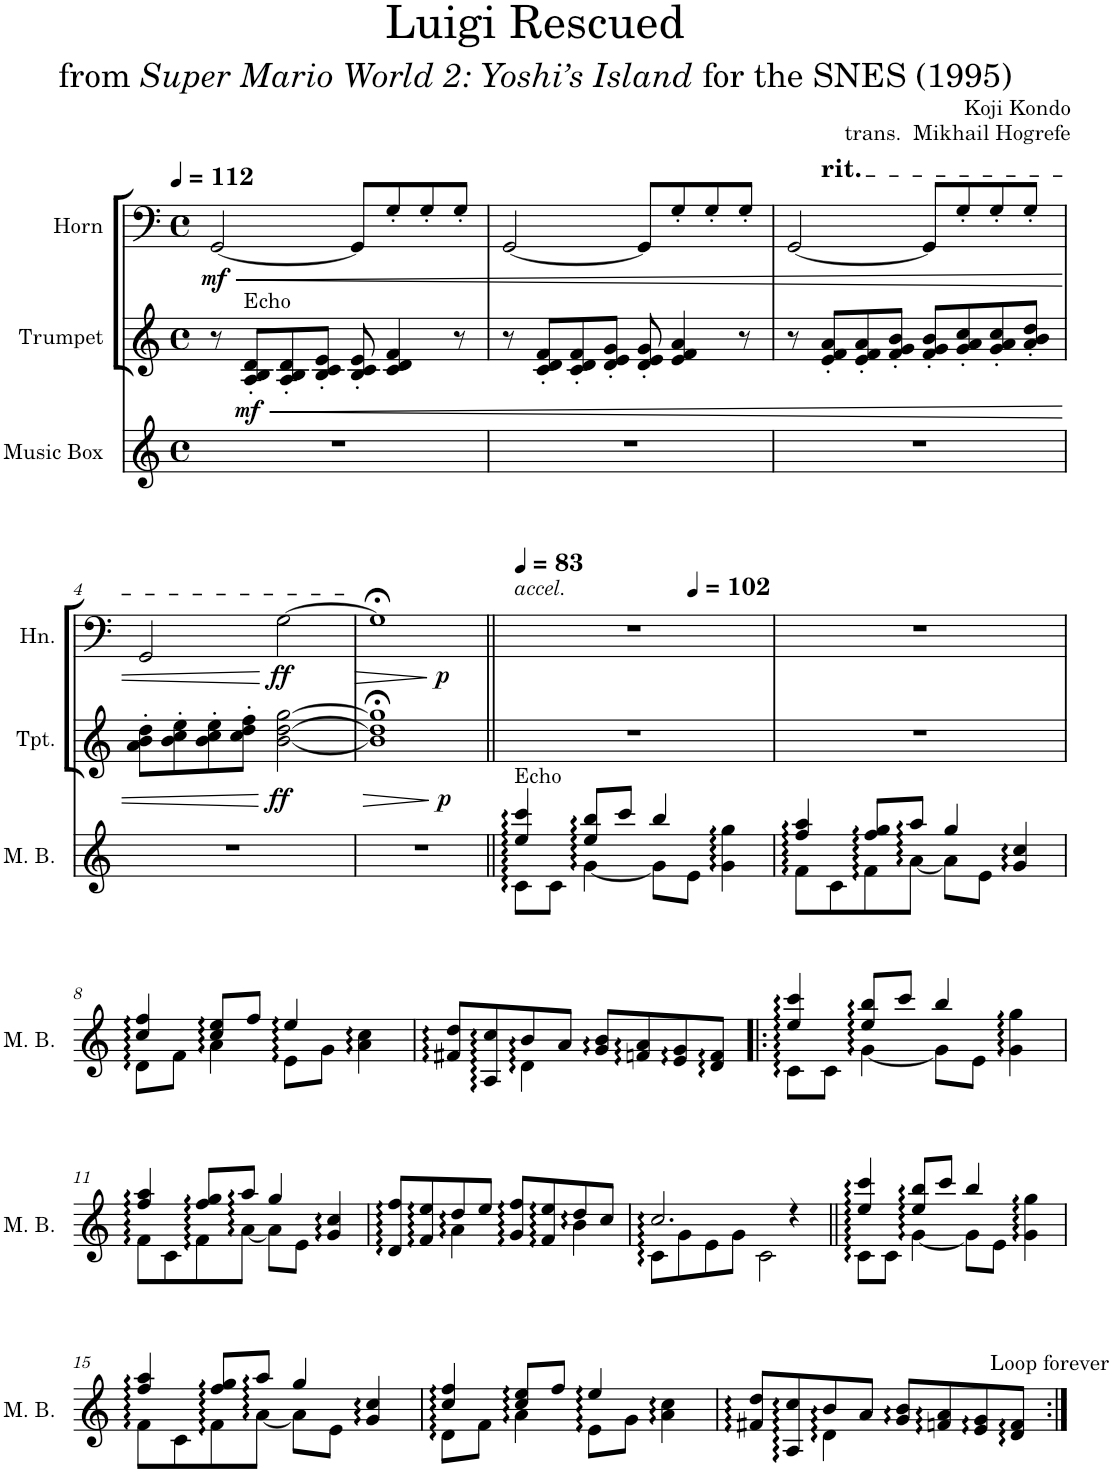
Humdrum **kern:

**kern	**kern	**kern	**kern	**kern	**kern	**dynam	**kern	**dynam	**kern	**dynam
*part8	*part7	*part6	*part5	*part4	*part3	*part3	*part2	*part2	*part1	*part1
*staff8	*staff7	*staff6	*staff5	*staff4	*staff3	*staff3	*staff2	*staff2	*staff1	*staff1
*I"Celesta	*I"Celesta	*I"Celesta	*I"Celesta	*I"Music Box	*I"Trumpet in C	*	*I"Trumpet	*	*I"Horn	*
*I'Clst	*I'Clst	*I'Clst	*I'Clst	*I'M. B.	*I'Tpt	*	*I'Tpt.	*	*I'Hn.	*
*stria5	*stria5	*stria5	*stria5	*	*stria5	*	*	*	*	*
*clefG2	*clefG2	*clefG2	*clefG2	*clefG2	*clefG2	*	*clefG2	*	*clefF4	*
*	*	*	*	*	*Trd1c2	*	*Trd1c2	*	*Trd4c7	*
*k[]	*k[]	*k[]	*k[]	*k[]	*k[]	*	*k[]	*	*k[]	*
*M4/4	*M4/4	*M4/4	*M4/4	*M4/4	*M4/4	*	*M4/4	*	*M4/4	*
*met(c)	*met(c)	*met(c)	*met(c)	*met(c)	*met(c)	*	*met(c)	*	*met(c)	*
*MM112	*MM112	*MM112	*MM112	*MM112	*MM112	*	*MM112	*	*MM112	*
=1	=1	=1	=1	=1	=1	=1	=1	=1	=1	=1
!	!	!	!	!	!	!	!	!	!	!LO:HP:b
!	!	!	!	!	!	!	!	!	!	!LO:DY:n=1:b
1r	1r	1r	1r	1r	8r	.	8r	.	[2GG/	< mf
!	!	!	!	!	!	!	!LO:TX:a:t=Echo	!	!	!
!	!	!	!	!	!	!	!	!LO:HP:b	!	!
!	!	!	!	!	!	!	!	!LO:DY:n=1:b	!	!
.	.	.	.	.	16r	.	8A/' 8B/' 8d/'L	< mf	.	.
!	!	!	!	!	!	!LO:HP:b	!	!	!	!
!	!	!	!	!	!	!LO:DY:n=1:b	!	!	!	!
.	.	.	.	.	8d'	< p	.	.	.	.
.	.	.	.	.	.	.	8A/' 8B/' 8d/'	.	.	.
.	.	.	.	.	8d'/L	.	.	.	.	.
.	.	.	.	.	.	.	8B/' 8c/' 8e/'J	.	.	.
.	.	.	.	.	8e'/J	.	.	.	.	.
.	.	.	.	.	.	.	8B/' 8c/' 8e/'	.	8GG/L]	.
.	.	.	.	.	8e'	.	.	.	.	.
.	.	.	.	.	.	.	4c/ 4d/ 4f/	.	8G'/	.
.	.	.	.	.	4f	.	.	.	.	.
.	.	.	.	.	.	.	.	.	8G'/	.
.	.	.	.	.	.	.	8r	.	8G'/J	.
.	.	.	.	.	16r	.	.	.	.	.
=2	=2	=2	=2	=2	=2	=2	=2	=2	=2	=2
1r	1r	1r	1r	1r	16r	.	8r	.	[2GG/	.
.	.	.	.	.	8r	.	.	.	.	.
.	.	.	.	.	.	.	8c/' 8d/' 8f/'L	.	.	.
.	.	.	.	.	8f'	.	.	.	.	.
.	.	.	.	.	.	.	8c/' 8d/' 8f/'	.	.	.
.	.	.	.	.	8f'/L	.	.	.	.	.
.	.	.	.	.	.	.	8d/' 8e/' 8g/'J	.	.	.
.	.	.	.	.	8g'/J	.	.	.	.	.
.	.	.	.	.	.	.	8d/' 8e/' 8g/'	.	8GG/L]	.
.	.	.	.	.	8g'	.	.	.	.	.
.	.	.	.	.	.	.	4e/ 4f/ 4a/	.	8G'/	.
.	.	.	.	.	4a	.	.	.	.	.
.	.	.	.	.	.	.	.	.	8G'/	.
.	.	.	.	.	.	.	8r	.	8G'/J	.
.	.	.	.	.	16r	.	.	.	.	.
=3	=3	=3	=3	=3	=3	=3	=3	=3	=3	=3
*	*	*	*	*	*	*	*	*	*^	*
1r	1r	1r	1r	1r	16r	.	8r	.	[2GG/	8ryy	.
.	.	.	.	.	8r	.	.	.	.	.	.
!	!	!	!	!	!	!	!	!	!	!LO:TX:a:t=rit.	!
.	.	.	.	.	.	.	8e/' 8f/' 8a/'L	.	.	2..ryy	.
.	.	.	.	.	8a'	.	.	.	.	.	.
.	.	.	.	.	.	.	8e/' 8f/' 8a/'	.	.	.	.
.	.	.	.	.	8a'/L	.	.	.	.	.	.
.	.	.	.	.	.	.	8f/' 8g/' 8b/'J	.	.	.	.
.	.	.	.	.	8b'/J	.	.	.	.	.	.
.	.	.	.	.	.	.	8f/' 8g/' 8b/'L	.	8GG/L]	.	.
.	.	.	.	.	8b'\L	.	.	.	.	.	.
.	.	.	.	.	.	.	8g/' 8a/' 8cc/'	.	8G'/	.	.
.	.	.	.	.	8cc'\J	.	.	.	.	.	.
.	.	.	.	.	.	.	8g/' 8a/' 8cc/'	.	8G'/	.	.
.	.	.	.	.	8cc'\L	.	.	.	.	.	.
.	.	.	.	.	.	.	8a/' 8b/' 8dd/'J	.	8G'/J	.	.
.	.	.	.	.	16dd\Jk	.	.	.	.	.	.
*	*	*	*	*	*	*	*	*	*v	*v	*
!!LO:LB:g=z
=4	=4	=4	=4	=4	=4	=4	=4	=4	=4	=4
1r	1r	1r	1r	1r	16r	.	8a\' 8b\' 8dd\'L	.	2GG/	.
.	.	.	.	.	8dd'\L	.	.	.	.	.
.	.	.	.	.	.	.	8b\' 8cc\' 8ee\'	.	.	.
.	.	.	.	.	8ee'\J	.	.	.	.	.
.	.	.	.	.	.	.	8b\' 8cc\' 8ee\'	.	.	.
.	.	.	.	.	8ee'\L	.	.	.	.	.
.	.	.	.	.	.	.	8cc\' 8dd\' 8ff\'J	.	.	.
.	.	.	.	.	8ff'\J	.	.	.	.	.
!	!	!	!	!	!	!	!	!LO:DY:n=1:b	!	!LO:DY:n=1:b
.	.	.	.	.	.	.	[2b\ [2dd\ [2gg\	[ ff	[2G\	[ ff
!	!	!	!	!	!	!LO:DY:n=1:b	!	!	!	!
.	.	.	.	.	[4..gg	[ mf	.	.	.	.
=5	=5	=5	=5	=5	=5	=5	=5	=5	=5	=5
!	!	!	!	!	!	!LO:HP:b	!	!LO:HP:b	!	!LO:HP:b
*	*	*	*	*	*^	*	*^	*	*^	*
1r	1r	1r	1r	1r	1gg]	2ryy	>	1b];< 1dd];< 1gg];<	2ryy	>	1G;<]	2ryy	>
.	.	.	.	.	.	8ryy	.	.	8ryy	.	.	8ryy	.
!	!	!	!	!	!	!	!LO:DY:b	!	!	!LO:DY:b	!	!	!LO:DY:b
.	.	.	.	.	.	4.ryy	ppp	.	4.ryy	p	.	4.ryy	p
.	.	.	.	.	.	.	.	.	.	.	.	.	]
*	*	*	*	*	*v	*v	*	*	*	*	*	*	*
*	*	*	*	*	*	*	*v	*v	*	*	*	*
=6||	=6||	=6||	=6||	=6||	=6||	=6||	=6||	=6||	=6||	=6||	=6||
*	*	*	*	*	*	*	*	*	*MM83	*	*
*	*	*	*	*^	*^	*	*^	*	*	*	*
!	!	!	!	!	!	!	!	!	!	!	!	!LO:TX:a:i:t=accel.	!	!
!	!	!	!	!LO:TX:a:t=Echo	!	!	!	!	!	!	!	!	!	!
*	*	*	*	*	*	*v	*v	*	*	*	*	*	*	*
*	*	*	*	*	*	*	*	*v	*v	*	*	*	*
8c	4r	32r	64r	4ee/:: 4ccc/::	8c::\L	1r	.	1r	.	1r	2ryy	.
.	.	.	[64ee\KKKL	.	.	.	.	.	.	.	.	.
.	.	[32ccc\KLL	8..ee\J]	.	.	.	.	.	.	.	.	.
.	.	16ccc\JJ_	.	.	.	.	.	.	.	.	.	.
[4.c	.	4ccc]	.	.	8c\J	.	.	.	.	.	.	.
.	2g	.	64r	8ee/:: 8bb/::L	[4g::\	.	.	.	.	.	.	.
.	.	.	[64ee\KKKL	.	.	.	.	.	.	.	.	.
.	.	.	8..ee]\ 8..bb\J	.	.	.	.	.	.	.	.	.
.	.	[8ccc	.	8ccc/J	.	.	.	.	.	.	.	.
8c]	.	8ccc]	4bb	4bb/	8g\L]	.	.	.	.	.	8ryy	.
*	*	*	*	*	*	*	*	*	*	*MM102	*	*
4.e	.	8r	.	.	8e\J	.	.	.	.	.	4.ryy	.
.	[4g	64r	4r	4g\:: 4gg\::	4ryy	.	.	.	.	.	.	.
.	.	[64gg\KKKL	.	.	.	.	.	.	.	.	.	.
.	.	8..gg\J]	.	.	.	.	.	.	.	.	.	.
*	*	*	*	*v	*v	*	*	*	*	*	*	*
.	.	.	.	.	.	]	.	]	.	.	.
*	*	*	*	*	*	*	*	*	*v	*v	*
=7	=7	=7	=7	=7	=7	=7	=7	=7	=7	=7
*	*	*	*	*^	*	*	*	*	*	*
4f	8g]	32r	64r	4ff/:: 4aa/::	8f::\L	1r	.	1r	.	1r	.
.	.	.	[64ff\KKKL	.	.	.	.	.	.	.	.
.	.	[32aa\KLL	8..ff\J]	.	.	.	.	.	.	.	.
.	.	16aa\JJ_	.	.	.	.	.	.	.	.	.
.	4c	4aa]	.	.	8c\	.	.	.	.	.	.
[4f	.	.	64r	8ff/:: 8gg/::L	8f::\	.	.	.	.	.	.
.	.	.	[64ff\KKKL	.	.	.	.	.	.	.	.
.	.	.	8..ff]\ 8..gg\J	.	.	.	.	.	.	.	.
.	[8a	64r	.	8aa::/J	[8a::\J	.	.	.	.	.	.
.	.	[16..aa	.	.	.	.	.	.	.	.	.
8f]	4a]	8aa]	2gg	4gg/	8a\L]	.	.	.	.	.	.
4e	.	8r	.	.	8e\J	.	.	.	.	.	.
.	[4g	64r	.	4g/:: 4cc/::	4ryy	.	.	.	.	.	.
.	.	[64cc\KKKL	.	.	.	.	.	.	.	.	.
.	.	8..cc\J]	.	.	.	.	.	.	.	.	.
8r	.	.	.	.	.	.	.	.	.	.	.
!!LO:LB:g=z
=8	=8	=8	=8	=8	=8	=8	=8	=8	=8	=8	=8
2d	8g/L]	32r	64r	4cc/:: 4ff/::	8d::\L	1r	.	1r	.	1r	.
.	.	.	[64cc\KKKL	.	.	.	.	.	.	.	.
.	.	[32ff\KLL	8..cc\J]	.	.	.	.	.	.	.	.
.	.	16ff\JJ_	.	.	.	.	.	.	.	.	.
.	8f/J	4ff]	.	.	8f\J	.	.	.	.	.	.
.	[4a	.	64r	8cc/:: 8ee/::L	4a\	.	.	.	.	.	.
.	.	.	[64cc\KKKL	.	.	.	.	.	.	.	.
.	.	.	8..cc]\ 8..ee\J	.	.	.	.	.	.	.	.
.	.	[8ff	.	8ff/J	.	.	.	.	.	.	.
2e	8a/L]	8ff]	64r	4ee::/	8e::\L	.	.	.	.	.	.
.	.	.	[32.ee	.	.	.	.	.	.	.	.
.	.	.	4..ee]	.	.	.	.	.	.	.	.
.	8g/J	8r	.	.	8g\J	.	.	.	.	.	.
.	4a	64r	.	4a\:: 4cc\::	4ryy	.	.	.	.	.	.
.	.	[64cc\KKKL	.	.	.	.	.	.	.	.	.
.	.	8..cc\J]	.	.	.	.	.	.	.	.	.
=9	=9	=9	=9	=9	=9	=9	=9	=9	=9	=9	=9
8r	4f#X	64r	8r	8f#X/:: 8dd/::L	4ryy	1r	.	1r	.	1r	.
.	.	[64dd\KKKL	.	.	.	.	.	.	.	.	.
.	.	8..dd\J]	.	.	.	.	.	.	.	.	.
[4.A	.	.	64r	8A/:: 8cc/::	.	.	.	.	.	.	.
.	.	.	[64cc\KKKL	.	.	.	.	.	.	.	.
.	.	.	8..cc\J]	.	.	.	.	.	.	.	.
.	4d	64r	.	8b::/	4d::\	.	.	.	.	.	.
.	.	[64b\KKKL	.	.	.	.	.	.	.	.	.
.	.	8..b\J]	.	.	.	.	.	.	.	.	.
.	.	.	4a	8a/J	.	.	.	.	.	.	.
8A]	4b	64r	.	8g/:: 8b/::L	2ryy	.	.	.	.	.	.
.	.	[64g/KKKL	.	.	.	.	.	.	.	.	.
.	.	8..g/J]	.	.	.	.	.	.	.	.	.
4a	.	.	64r	8fn/:: 8a/::	.	.	.	.	.	.	.
.	.	.	[64f/KKKL	.	.	.	.	.	.	.	.
.	.	.	8..f/J]	.	.	.	.	.	.	.	.
.	4g	64r	.	8e/:: 8g/::	.	.	.	.	.	.	.
.	.	[64e/KKKL	.	.	.	.	.	.	.	.	.
.	.	8..e/J]	.	.	.	.	.	.	.	.	.
8f	.	.	64r	8d/:: 8f/::J	.	.	.	.	.	.	.
.	.	.	16..d	.	.	.	.	.	.	.	.
=10!|:	=10!|:	=10!|:	=10!|:	=10!|:	=10!|:	=10!|:	=10!|:	=10!|:	=10!|:	=10!|:	=10!|:
8c	4r	32r	64r	4ee/:: 4ccc/::	8c::\L	1r	.	1r	.	1r	.
.	.	.	[64ee\KKKL	.	.	.	.	.	.	.	.
.	.	[32ccc\KLL	8..ee\J]	.	.	.	.	.	.	.	.
.	.	16ccc\JJ_	.	.	.	.	.	.	.	.	.
[4.c	.	4ccc]	.	.	8c\J	.	.	.	.	.	.
.	2g	.	64r	8ee/:: 8bb/::L	[4g::\	.	.	.	.	.	.
.	.	.	[64ee\KKKL	.	.	.	.	.	.	.	.
.	.	.	8..ee]\ 8..bb\J	.	.	.	.	.	.	.	.
.	.	[8ccc	.	8ccc/J	.	.	.	.	.	.	.
8c]	.	8ccc]	4bb	4bb/	8g\L]	.	.	.	.	.	.
4.e	.	8r	.	.	8e\J	.	.	.	.	.	.
.	[4g	64r	4r	4g\:: 4gg\::	4ryy	.	.	.	.	.	.
.	.	[64gg\KKKL	.	.	.	.	.	.	.	.	.
.	.	8..gg\J]	.	.	.	.	.	.	.	.	.
!!LO:LB:g=z
=11	=11	=11	=11	=11	=11	=11	=11	=11	=11	=11	=11
4f	8g]	32r	64r	4ff/:: 4aa/::	8f::\L	1r	.	1r	.	1r	.
.	.	.	[64ff\KKKL	.	.	.	.	.	.	.	.
.	.	[32aa\KLL	8..ff\J]	.	.	.	.	.	.	.	.
.	.	16aa\JJ_	.	.	.	.	.	.	.	.	.
.	4c	4aa]	.	.	8c\	.	.	.	.	.	.
[4f	.	.	64r	8ff/:: 8gg/::L	8f::\	.	.	.	.	.	.
.	.	.	[64ff\KKKL	.	.	.	.	.	.	.	.
.	.	.	8..ff]\ 8..gg\J	.	.	.	.	.	.	.	.
.	[8a	64r	.	8aa::/J	[8a::\J	.	.	.	.	.	.
.	.	[16..aa	.	.	.	.	.	.	.	.	.
8f]	4a]	8aa]	2gg	4gg/	8a\L]	.	.	.	.	.	.
4e	.	8r	.	.	8e\J	.	.	.	.	.	.
.	[4g	64r	.	4g/:: 4cc/::	4ryy	.	.	.	.	.	.
.	.	[64cc\KKKL	.	.	.	.	.	.	.	.	.
.	.	8..cc\J]	.	.	.	.	.	.	.	.	.
8r	.	.	.	.	.	.	.	.	.	.	.
=12	=12	=12	=12	=12	=12	=12	=12	=12	=12	=12	=12
2d	8g/L]	64r	8r	8d/:: 8ff/::L	4ryy	1r	.	1r	.	1r	.
.	.	[64ff\KKKL	.	.	.	.	.	.	.	.	.
.	.	8..ff\J]	.	.	.	.	.	.	.	.	.
.	8f/J	.	64r	8f/:: 8ee/::	.	.	.	.	.	.	.
.	.	.	[64ee\KKKL	.	.	.	.	.	.	.	.
.	.	.	8..ee\J]	.	.	.	.	.	.	.	.
.	[4a	64r	.	8dd::/	4a::\	.	.	.	.	.	.
.	.	[64dd\KKKL	.	.	.	.	.	.	.	.	.
.	.	8..dd\J]	.	.	.	.	.	.	.	.	.
.	.	.	4ee	8ee/J	.	.	.	.	.	.	.
2g	8a/L]	64r	.	8g/:: 8ff/::L	4ryy	.	.	.	.	.	.
.	.	[64ff\KKKL	.	.	.	.	.	.	.	.	.
.	.	8..ff\J]	.	.	.	.	.	.	.	.	.
.	8f/J	.	64r	8f/:: 8ee/::	.	.	.	.	.	.	.
.	.	.	[64ee\KKKL	.	.	.	.	.	.	.	.
.	.	.	8..ee\J]	.	.	.	.	.	.	.	.
.	4b	64r	.	8dd::/	4b::\	.	.	.	.	.	.
.	.	[64dd\KKKL	.	.	.	.	.	.	.	.	.
.	.	8..dd\J]	.	.	.	.	.	.	.	.	.
.	.	.	8ccJ	8cc/J	.	.	.	.	.	.	.
=13	=13	=13	=13	=13	=13	=13	=13	=13	=13	=13	=13
8r	4c	1r	64r	2.cc::/	8c::\L	1r	.	1r	.	1r	.
.	.	.	[64cc\KKKL	.	.	.	.	.	.	.	.
.	.	.	8..cc\J_	.	.	.	.	.	.	.	.
4g	.	.	.	.	8g\	.	.	.	.	.	.
.	4e	.	2cc]	.	8e\	.	.	.	.	.	.
[8g	.	.	.	.	8g\J	.	.	.	.	.	.
4g]	2c	.	.	.	2c\	.	.	.	.	.	.
4r	.	.	4r	4r	.	.	.	.	.	.	.
=14||	=14||	=14||	=14||	=14||	=14||	=14||	=14||	=14||	=14||	=14||	=14||
8c	4r	32r	64r	4ee/:: 4ccc/::	8c::\L	1r	.	1r	.	1r	.
.	.	.	[64ee\KKKL	.	.	.	.	.	.	.	.
.	.	[32ccc\KLL	8..ee\J]	.	.	.	.	.	.	.	.
.	.	16ccc\JJ_	.	.	.	.	.	.	.	.	.
[4.c	.	4ccc]	.	.	8c\J	.	.	.	.	.	.
.	2g	.	64r	8ee/:: 8bb/::L	[4g::\	.	.	.	.	.	.
.	.	.	[64ee\KKKL	.	.	.	.	.	.	.	.
.	.	.	8..ee]\ 8..bb\J	.	.	.	.	.	.	.	.
.	.	[8ccc	.	8ccc/J	.	.	.	.	.	.	.
8c]	.	8ccc]	4bb	4bb/	8g\L]	.	.	.	.	.	.
4.e	.	8r	.	.	8e\J	.	.	.	.	.	.
.	[4g	64r	4r	4g\:: 4gg\::	4ryy	.	.	.	.	.	.
.	.	[64gg\KKKL	.	.	.	.	.	.	.	.	.
.	.	8..gg\J]	.	.	.	.	.	.	.	.	.
!!LO:LB:g=z
=15	=15	=15	=15	=15	=15	=15	=15	=15	=15	=15	=15
4f	8g]	32r	64r	4ff/:: 4aa/::	8f::\L	1r	.	1r	.	1r	.
.	.	.	[64ff\KKKL	.	.	.	.	.	.	.	.
.	.	[32aa\KLL	8..ff\J]	.	.	.	.	.	.	.	.
.	.	16aa\JJ_	.	.	.	.	.	.	.	.	.
.	4c	4aa]	.	.	8c\	.	.	.	.	.	.
[4f	.	.	64r	8ff/:: 8gg/::L	8f::\	.	.	.	.	.	.
.	.	.	[64ff\KKKL	.	.	.	.	.	.	.	.
.	.	.	8..ff]\ 8..gg\J	.	.	.	.	.	.	.	.
.	[8a	64r	.	8aa::/J	[8a::\J	.	.	.	.	.	.
.	.	[16..aa	.	.	.	.	.	.	.	.	.
8f]	4a]	8aa]	2gg	4gg/	8a\L]	.	.	.	.	.	.
4e	.	8r	.	.	8e\J	.	.	.	.	.	.
.	[4g	64r	.	4g/:: 4cc/::	4ryy	.	.	.	.	.	.
.	.	[64cc\KKKL	.	.	.	.	.	.	.	.	.
.	.	8..cc\J]	.	.	.	.	.	.	.	.	.
8r	.	.	.	.	.	.	.	.	.	.	.
=16	=16	=16	=16	=16	=16	=16	=16	=16	=16	=16	=16
2d	8g/L]	32r	64r	4cc/:: 4ff/::	8d::\L	1r	.	1r	.	1r	.
.	.	.	[64cc\KKKL	.	.	.	.	.	.	.	.
.	.	[32ff\KLL	8..cc\J]	.	.	.	.	.	.	.	.
.	.	16ff\JJ_	.	.	.	.	.	.	.	.	.
.	8f/J	4ff]	.	.	8f\J	.	.	.	.	.	.
.	[4a	.	64r	8cc/:: 8ee/::L	4a\	.	.	.	.	.	.
.	.	.	[64cc\KKKL	.	.	.	.	.	.	.	.
.	.	.	8..cc]\ 8..ee\J	.	.	.	.	.	.	.	.
.	.	[8ff	.	8ff/J	.	.	.	.	.	.	.
2e	8a/L]	8ff]	64r	4ee::/	8e::\L	.	.	.	.	.	.
.	.	.	[32.ee	.	.	.	.	.	.	.	.
.	.	.	4..ee]	.	.	.	.	.	.	.	.
.	8g/J	8r	.	.	8g\J	.	.	.	.	.	.
.	4a	64r	.	4a\:: 4cc\::	4ryy	.	.	.	.	.	.
.	.	[64cc\KKKL	.	.	.	.	.	.	.	.	.
.	.	8..cc\J]	.	.	.	.	.	.	.	.	.
=17	=17	=17	=17	=17	=17	=17	=17	=17	=17	=17	=17
*	*	*	*	*	*	*	*	*	*	*^	*
8r	4f#X	64r	8r	8f#X/:: 8dd/::L	4ryy	1r	.	1r	.	1r	2.ryy	.
.	.	[64dd\KKKL	.	.	.	.	.	.	.	.	.	.
.	.	8..dd\J]	.	.	.	.	.	.	.	.	.	.
[4.A	.	.	64r	8A/:: 8cc/::	.	.	.	.	.	.	.	.
.	.	.	[64cc\KKKL	.	.	.	.	.	.	.	.	.
.	.	.	8..cc\J]	.	.	.	.	.	.	.	.	.
.	4d	64r	.	8b::/	4d::\	.	.	.	.	.	.	.
.	.	[64b\KKKL	.	.	.	.	.	.	.	.	.	.
.	.	8..b\J]	.	.	.	.	.	.	.	.	.	.
.	.	.	4a	8a/J	.	.	.	.	.	.	.	.
8A]	4b	64r	.	8g/:: 8b/::L	2ryy	.	.	.	.	.	.	.
.	.	[64g/KKKL	.	.	.	.	.	.	.	.	.	.
.	.	8..g/J]	.	.	.	.	.	.	.	.	.	.
4a	.	.	64r	8fn/:: 8a/::	.	.	.	.	.	.	.	.
.	.	.	[64f/KKKL	.	.	.	.	.	.	.	.	.
.	.	.	8..f/J]	.	.	.	.	.	.	.	.	.
!	!	!	!	!	!	!	!	!	!	!	!LO:TX:a:t=Loop forever	!
.	4g	64r	.	8e/:: 8g/::	.	.	.	.	.	.	4ryy	.
.	.	[64e/KKKL	.	.	.	.	.	.	.	.	.	.
.	.	8..e/J]	.	.	.	.	.	.	.	.	.	.
8f	.	.	64r	8d/:: 8f/::J	.	.	.	.	.	.	.	.
.	.	.	16..d	.	.	.	.	.	.	.	.	.
*	*	*	*	*v	*v	*	*	*	*	*v	*v	*
=:|!	=:|!	=:|!	=:|!	=:|!	=:|!	=:|!	=:|!	=:|!	=:|!	=:|!
*-	*-	*-	*-	*-	*-	*-	*-	*-	*-	*-
